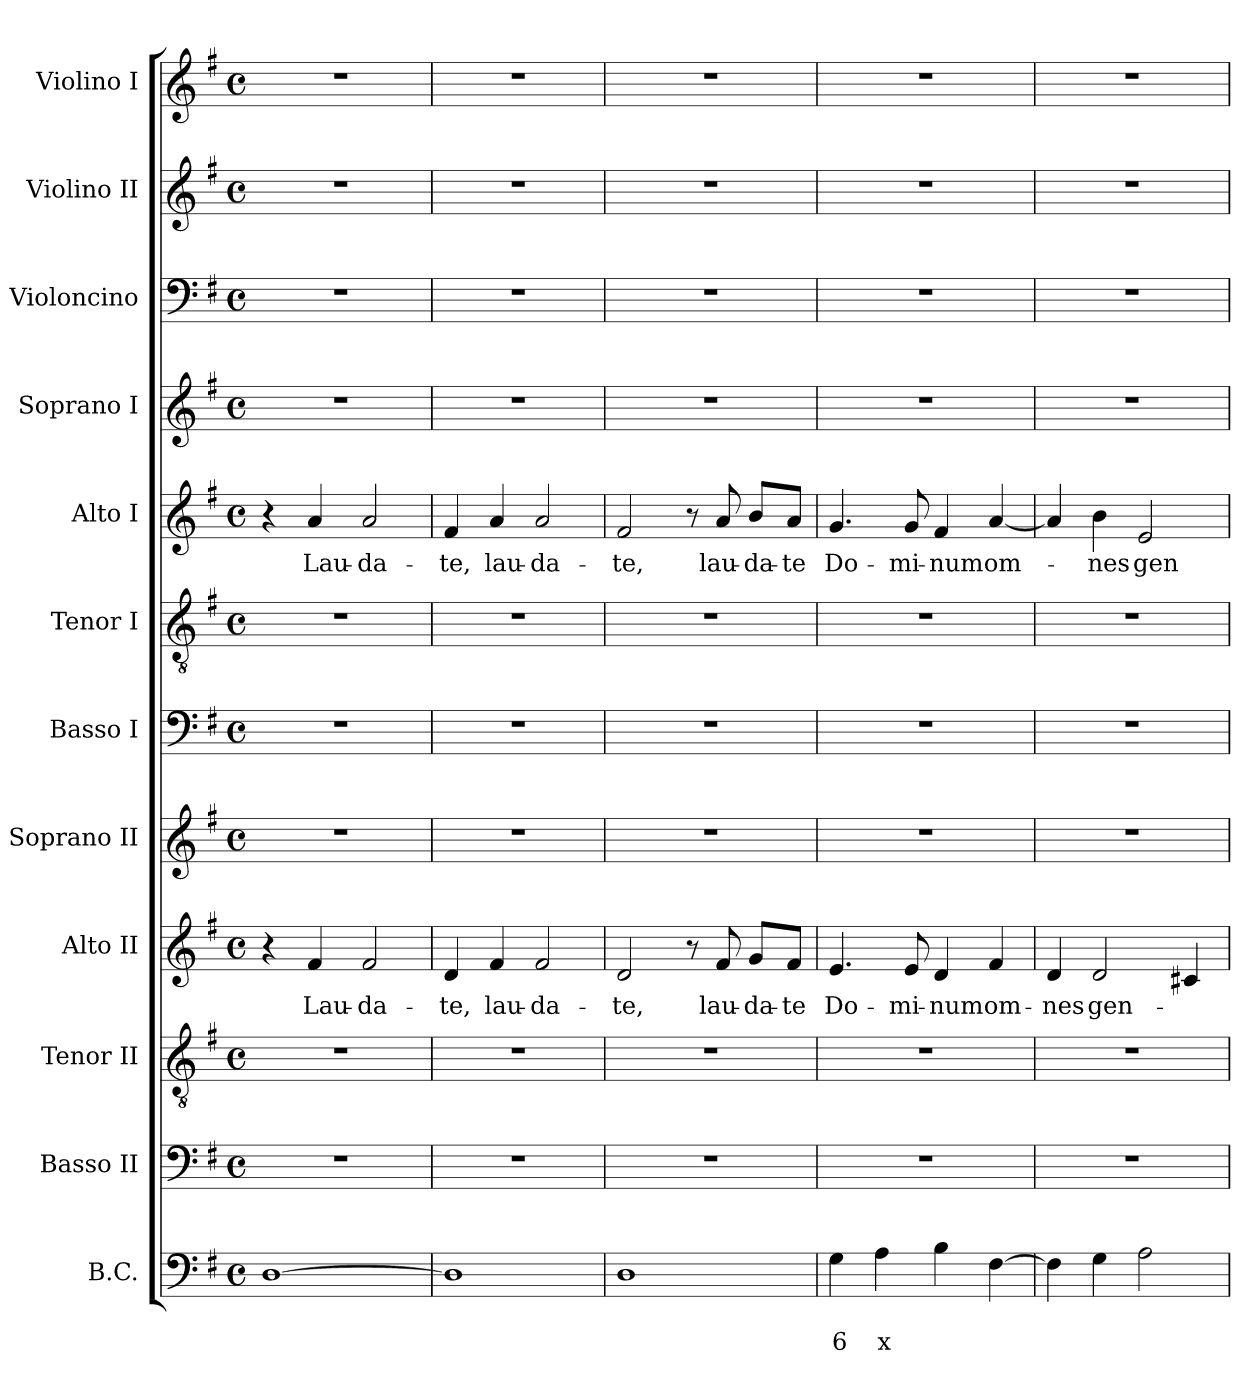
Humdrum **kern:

**kern	**text	**text	**kern	**kern	**kern	**text	**kern	**kern	**kern	**kern	**text	**kern	**kern	**kern	**kern
*part12	*part12	*part12	*part11	*part10	*part9	*part9	*part8	*part7	*part6	*part5	*part5	*part4	*part3	*part2	*part1
*staff12	*staff12	*staff12	*staff11	*staff10	*staff9	*staff9	*staff8	*staff7	*staff6	*staff5	*staff5	*staff4	*staff3	*staff2	*staff1
*I"B.C.	*	*	*I"Basso II	*I"Tenor II	*I"Alto II	*	*I"Soprano II	*I"Basso I	*I"Tenor I	*I"Alto I	*	*I"Soprano I	*I"Violoncino	*I"Violino II	*I"Violino I
*I'BC	*	*	*I'B 2	*I'T 2	*I'A 2	*	*I'S 2	*I'B 1	*I'T 1	*I'A 1	*	*I'S 1	*I'Vc.	*I'Vln. II	*I'Vln. I
*clefF4	*	*	*clefF4	*clefGv2	*clefG2	*	*clefG2	*clefF4	*clefGv2	*clefG2	*	*clefG2	*clefF4	*clefG2	*clefG2
*k[f#]	*	*	*k[f#]	*k[f#]	*k[f#]	*	*k[f#]	*k[f#]	*k[f#]	*k[f#]	*	*k[f#]	*k[f#]	*k[f#]	*k[f#]
*G:	*	*	*G:	*G:	*G:	*	*G:	*G:	*G:	*G:	*	*G:	*G:	*G:	*G:
*M4/4	*	*	*M4/4	*M4/4	*M4/4	*	*M4/4	*M4/4	*M4/4	*M4/4	*	*M4/4	*M4/4	*M4/4	*M4/4
*met(c)	*	*	*met(c)	*met(c)	*met(c)	*	*met(c)	*met(c)	*met(c)	*met(c)	*	*met(c)	*met(c)	*met(c)	*met(c)
=1	=1	=1	=1	=1	=1	=1	=1	=1	=1	=1	=1	=1	=1	=1	=1
[1D	.	.	1r	1r	4r	.	1r	1r	1r	4r	.	1r	1r	1r	1r
!	!	!	!	!	!	!LO:LY:b	!	!	!	!	!LO:LY:b	!	!	!	!
.	.	.	.	.	4f#/	Lau-	.	.	.	4a/	Lau-	.	.	.	.
!	!	!	!	!	!	!LO:LY:b	!	!	!	!	!LO:LY:b	!	!	!	!
.	.	.	.	.	2f#/	-da-	.	.	.	2a/	-da-	.	.	.	.
=2	=2	=2	=2	=2	=2	=2	=2	=2	=2	=2	=2	=2	=2	=2	=2
!	!	!	!	!	!	!LO:LY:b	!	!	!	!	!LO:LY:b	!	!	!	!
1D]	.	.	1r	1r	4d/	-te,	1r	1r	1r	4f#/	-te,	1r	1r	1r	1r
!	!	!	!	!	!	!LO:LY:b	!	!	!	!	!LO:LY:b	!	!	!	!
.	.	.	.	.	4f#/	lau-	.	.	.	4a/	lau-	.	.	.	.
!	!	!	!	!	!	!LO:LY:b	!	!	!	!	!LO:LY:b	!	!	!	!
.	.	.	.	.	2f#/	-da-	.	.	.	2a/	-da-	.	.	.	.
=3	=3	=3	=3	=3	=3	=3	=3	=3	=3	=3	=3	=3	=3	=3	=3
!	!	!	!	!	!	!LO:LY:b	!	!	!	!	!LO:LY:b	!	!	!	!
1D	.	.	1r	1r	2d/	-te,	1r	1r	1r	2f#/	-te,	1r	1r	1r	1r
.	.	.	.	.	8r	.	.	.	.	8r	.	.	.	.	.
!	!	!	!	!	!	!LO:LY:b	!	!	!	!	!LO:LY:b	!	!	!	!
.	.	.	.	.	8f#/	lau-	.	.	.	8a/	lau-	.	.	.	.
!	!	!	!	!	!	!LO:LY:b	!	!	!	!	!LO:LY:b	!	!	!	!
.	.	.	.	.	8g/L	-da-	.	.	.	8b/L	-da-	.	.	.	.
!	!	!	!	!	!	!LO:LY:b	!	!	!	!	!LO:LY:b	!	!	!	!
.	.	.	.	.	8f#/J	-te	.	.	.	8a/J	-te	.	.	.	.
=4	=4	=4	=4	=4	=4	=4	=4	=4	=4	=4	=4	=4	=4	=4	=4
!	!	!LO:LY:b	!	!	!	!LO:LY:b	!	!	!	!	!LO:LY:b	!	!	!	!
4G\	.	6	1r	1r	4.e/	Do-	1r	1r	1r	4.g/	Do-	1r	1r	1r	1r
!	!	!LO:LY:b	!	!	!	!	!	!	!	!	!	!	!	!	!
4A\	.	x	.	.	.	.	.	.	.	.	.	.	.	.	.
!	!	!	!	!	!	!LO:LY:b	!	!	!	!	!LO:LY:b	!	!	!	!
.	.	.	.	.	8e/	-mi-	.	.	.	8g/	-mi-	.	.	.	.
!	!	!	!	!	!	!LO:LY:b	!	!	!	!	!LO:LY:b	!	!	!	!
4B\	.	.	.	.	4d/	-num	.	.	.	4f#/	-num	.	.	.	.
!	!	!	!	!	!	!LO:LY:b	!	!	!	!	!LO:LY:b	!	!	!	!
[4F#\	.	.	.	.	4f#/	om-	.	.	.	[4a/	om-	.	.	.	.
=5	=5	=5	=5	=5	=5	=5	=5	=5	=5	=5	=5	=5	=5	=5	=5
!	!	!	!	!	!	!LO:LY:b	!	!	!	!	!	!	!	!	!
4F#\]	.	.	1r	1r	4d/	-nes	1r	1r	1r	4a/]	.	1r	1r	1r	1r
!	!	!	!	!	!	!LO:LY:b	!	!	!	!	!LO:LY:b	!	!	!	!
4G\	.	.	.	.	2d/	gen-	.	.	.	4b\	-nes	.	.	.	.
!	!	!	!	!	!	!	!	!	!	!	!LO:LY:b	!	!	!	!
2A\	.	.	.	.	.	.	.	.	.	2e/	gen-	.	.	.	.
.	.	.	.	.	4c#X/	.	.	.	.	.	.	.	.	.	.
=	=	=	=	=	=	=	=	=	=	=	=	=	=	=	=
*-	*-	*-	*-	*-	*-	*-	*-	*-	*-	*-	*-	*-	*-	*-	*-
